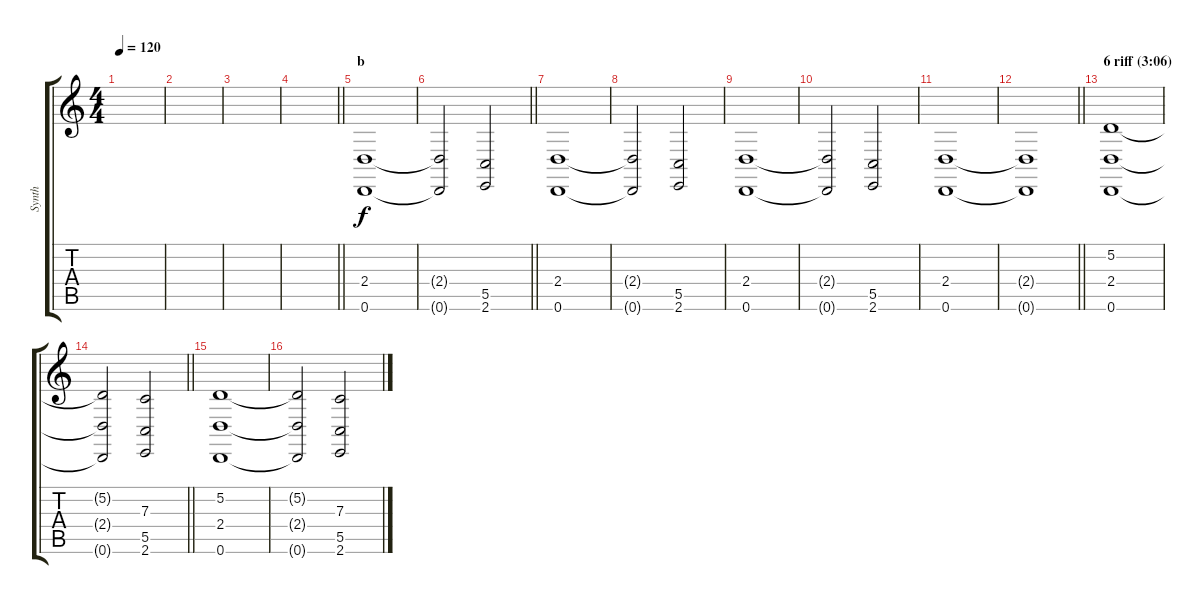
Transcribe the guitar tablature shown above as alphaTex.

\track ("Synth" "Synth") {instrument stringensemble1}
\staff {score tabs}
\tuning (D4 A3 F3 C3 G2 D2) {hide}
\ts (4 4)
\tempo 120
\clef g2
\ks c
|
|
|
\barLineRight lightlight
|
\section ("" "b")
(2.4 0.6).1 |
\barLineRight lightlight
(2.4{t} 0.6{t}).2 (5.5 2.6).2 |
(2.4 0.6).1 |
(2.4{t} 0.6{t}).2 (5.5 2.6).2 |
(2.4 0.6).1 |
(2.4{t} 0.6{t}).2 (5.5 2.6).2 |
(2.4 0.6).1 |
\barLineRight lightlight
(2.4{t} 0.6{t}).1 |
\section ("" "6 riff (3:06)")
(5.2 2.4 0.6).1 |
\barLineRight lightlight
(5.2{t} 2.4{t} 0.6{t}).2 (7.3 5.5 2.6).2 |
(5.2 2.4 0.6).1 |
(5.2{t} 2.4{t} 0.6{t}).2 (7.3 5.5 2.6).2
